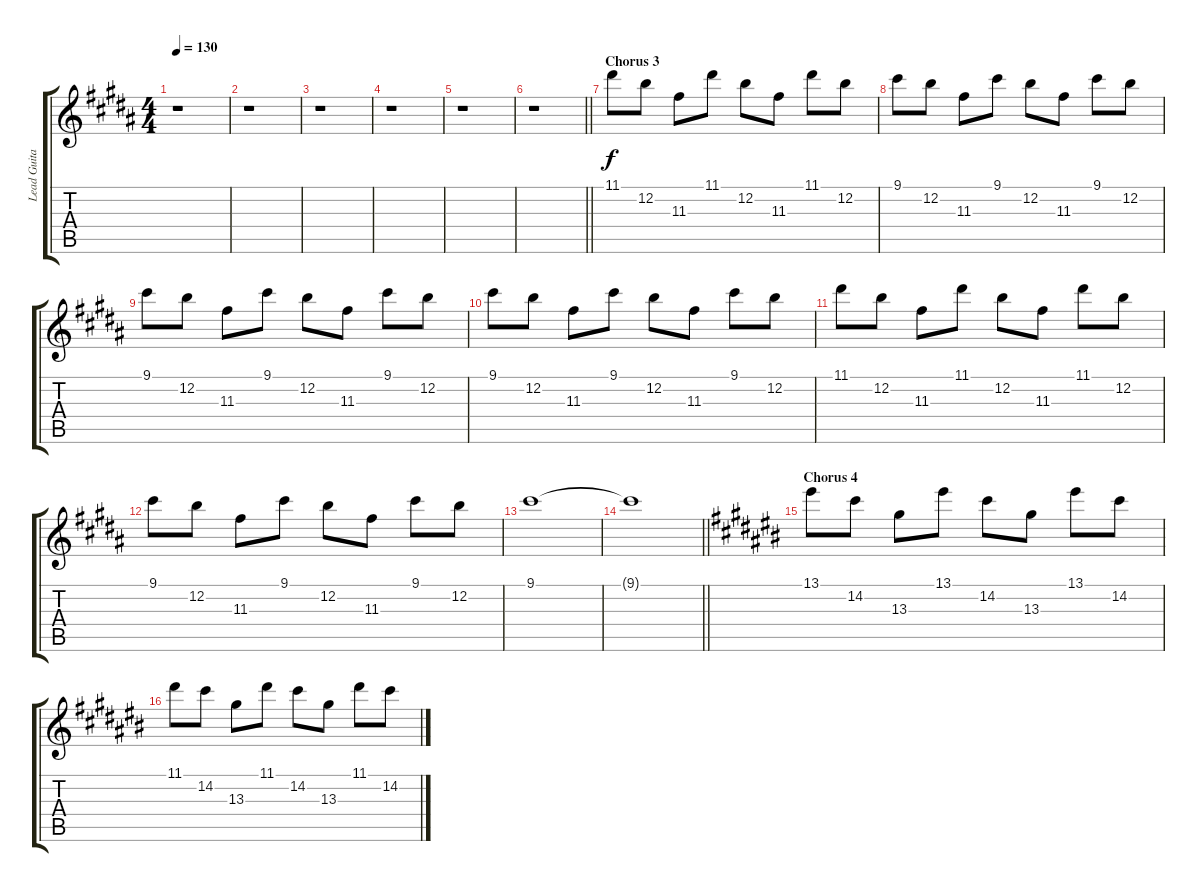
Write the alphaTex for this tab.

\track ("Lead Guitar" "Lead Guita") {instrument electricguitarclean}
\staff {score tabs}
\tuning (E4 B3 G3 D3 A2 E2) {hide}
\ts (4 4)
\tempo 130
\clef g2
\ks b
r.1{dy f} |
r.1 |
r.1 |
r.1 |
r.1 |
\barLineRight lightlight
r.1 |
\section ("" "Chorus 3")
11.1.8 12.2.8 11.3.8 11.1.8 12.2.8 11.3.8 11.1.8 12.2.8 |
9.1.8 12.2.8 11.3.8 9.1.8 12.2.8 11.3.8 9.1.8 12.2.8 |
9.1.8 12.2.8 11.3.8 9.1.8 12.2.8 11.3.8 9.1.8 12.2.8 |
9.1.8 12.2.8 11.3.8 9.1.8 12.2.8 11.3.8 9.1.8 12.2.8 |
11.1.8 12.2.8 11.3.8 11.1.8 12.2.8 11.3.8 11.1.8 12.2.8 |
9.1.8 12.2.8 11.3.8 9.1.8 12.2.8 11.3.8 9.1.8 12.2.8 |
9.1.1 |
\barLineRight lightlight
9.1{t}.1 |
\section ("" "Chorus 4")
\ks c#
13.1.8 14.2.8 13.3.8 13.1.8 14.2.8 13.3.8 13.1.8 14.2.8 |
11.1.8 14.2.8 13.3.8 11.1.8 14.2.8 13.3.8 11.1.8 14.2.8
